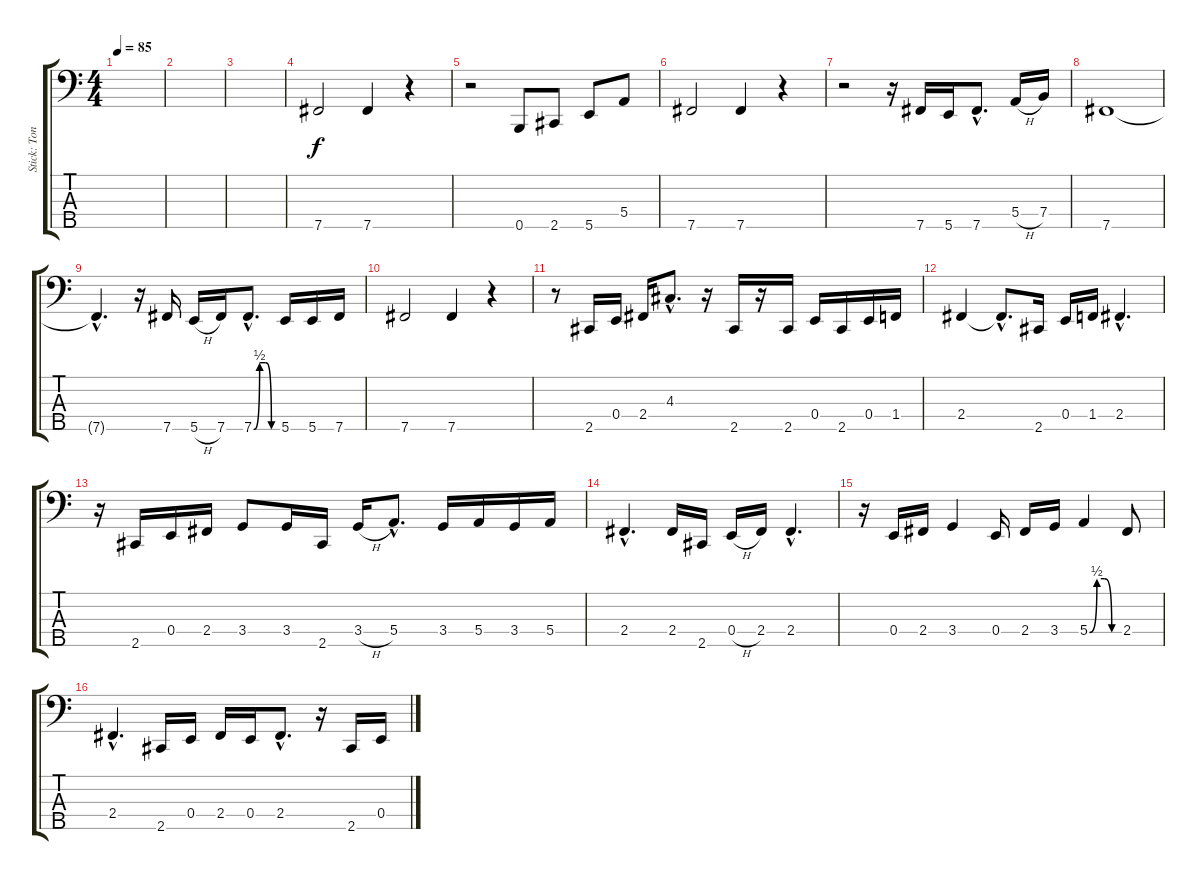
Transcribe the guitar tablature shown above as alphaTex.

\track ("Stick: Tony Levin" "Stick: Ton") {instrument fretlessbass}
\staff {score tabs}
\tuning (G2 D2 A1 E1 B0) {hide}
\ts (4 4)
\tempo 85
\clef f4
\ks c
|
|
|
7.5.2 7.5.4 r.4 |
r.2 0.5.8 2.5.8 5.5.8 5.4.8 |
7.5.2 7.5.4 r.4 |
r.2 r.16 7.5.16 5.5.16 7.5{hac}.8{d} 5.4{h}.16 7.4.16 |
7.5.1 |
7.5{hac t}.4{d} r.16 7.5.16 5.5{h}.16 7.5.16 7.5{be (custom 0 0 15 2 30 2 45 0 60 0) hac}.8{d} 5.5.16 5.5.16 7.5.16 |
7.5.2 7.5.4 r.4 |
r.8 2.5.16 0.4.16 2.4.16 4.3{hac}.8{d} r.16 2.5.16 r.16 2.5.16 0.4.16 2.5.16 0.4.16 1.4.16 |
2.4.4 2.4{hac t}.8{d} 2.5.16 0.4.16 1.4.16 2.4{hac}.4{d} |
r.16 2.5.16 0.4.16 2.4.16 3.4.8 3.4.16 2.5.16 3.4{h}.16 5.4{hac}.8{d} 3.4.16 5.4.16 3.4.16 5.4.16 |
2.4{hac}.4{d} 2.4.16 2.5.16 0.4{h}.16 2.4.16 2.4{hac}.4{d} |
r.16 0.4.16 2.4.16 3.4.4 0.4.16 2.4.16 3.4.16 5.4{be (custom 0 0 15 2 30 2 45 0 60 0)}.4 2.4.8 |
2.4{hac}.4{d} 2.5.16 0.4.16 2.4.16 0.4.16 2.4{hac}.8{d} r.16 2.5.16 0.4.16
